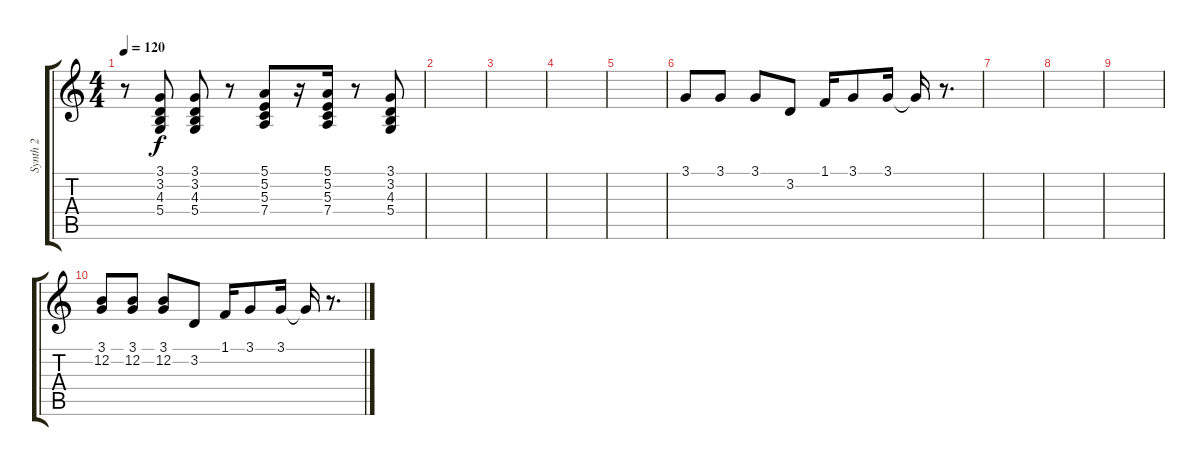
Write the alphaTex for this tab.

\track ("Synth 2" "Synth 2") {instrument tubularbells}
\staff {score tabs}
\tuning (E4 B3 G3 D3 A2 E2) {hide}
\ts (4 4)
\tempo 120
\clef g2
\ks c
r.8{dy f} (3.1 3.2 4.3 5.4).8 (3.1 3.2 4.3 5.4).8 r.8 (5.1 5.2 5.3 7.4).8 r.16 (5.1 5.2 5.3 7.4).16 r.8 (3.1 3.2 4.3 5.4).8 |
|
|
|
|
3.1.8 3.1.8 3.1.8 3.2.8 1.1.16 3.1.8 3.1.16 3.1{t}.16 r.8{d} |
|
|
|
(3.1 12.2).8 (3.1 12.2).8 (3.1 12.2).8 3.2.8 1.1.16 3.1.8 3.1.16 3.1{t}.16 r.8{d}
